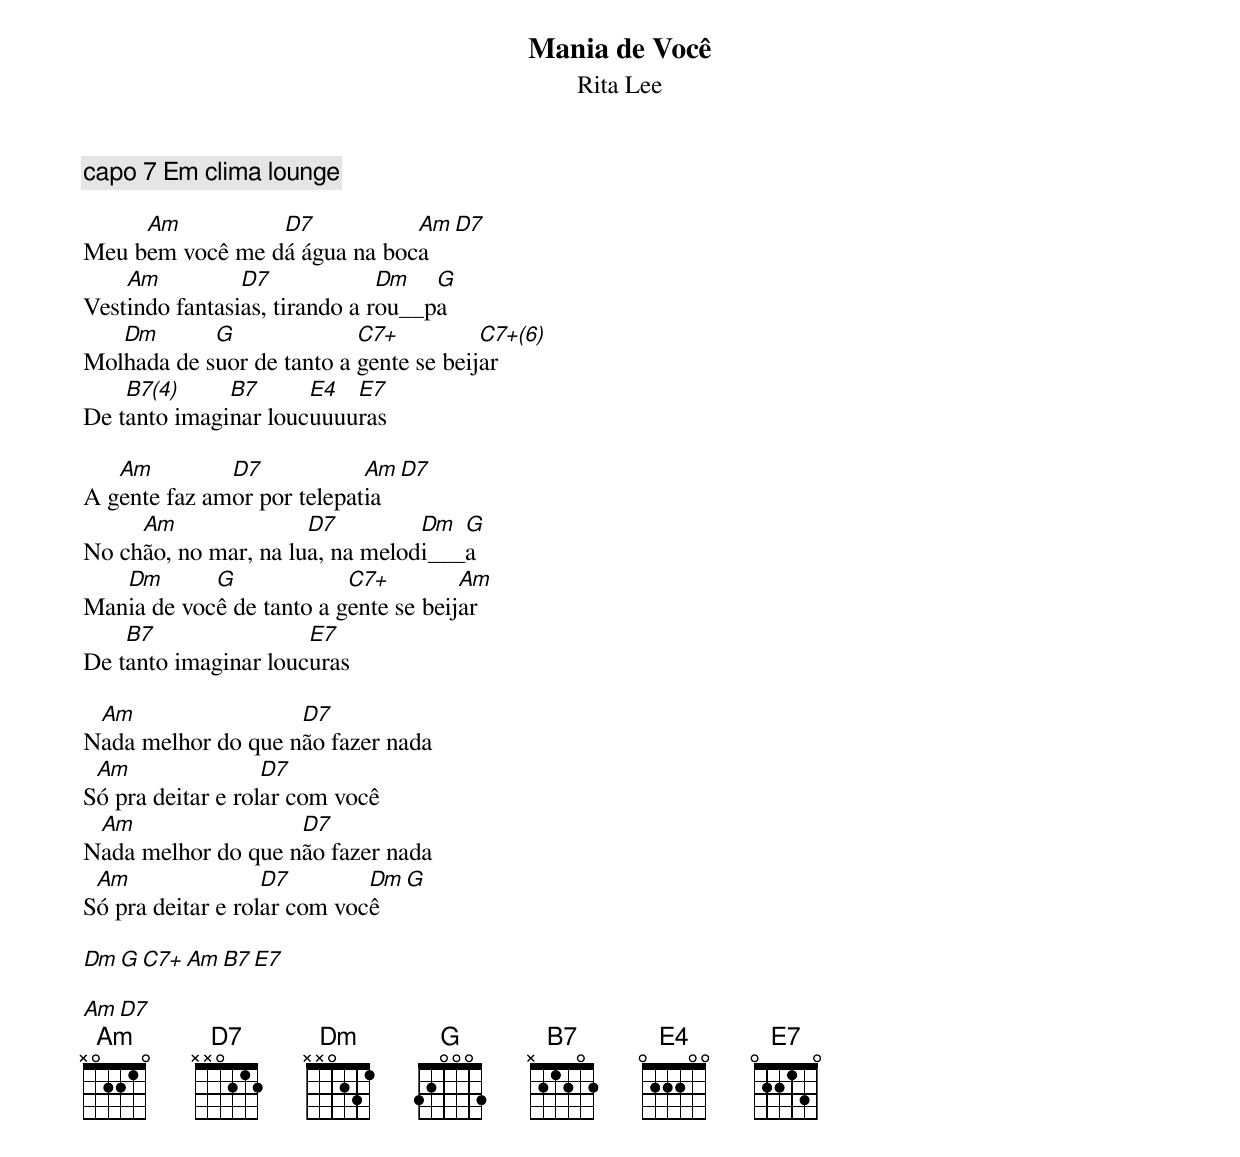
Mania de Você
Rita Lee


capo 7 Em clima lounge

     Am          D7           Am  D7
Meu bem você me dá água na boca
    Am          D7             Dm   G
Vestindo fantasias, tirando a rou__pa
   Dm       G              C7+          C7+(6)
Molhada de suor de tanto a gente se beijar
    B7(4)     B7      E4  E7
De tanto imaginar loucuuuuras

   Am         D7            Am  D7
A gente faz amor por telepatia
     Am               D7         Dm  G
No chão, no mar, na lua, na melodi___a
   Dm       G             C7+         Am
Mania de você de tanto a gente se beijar
    B7                E7
De tanto imaginar loucuras

 Am                 D7
Nada melhor do que não fazer nada
 Am                D7
Só pra deitar e rolar com você
 Am                 D7
Nada melhor do que não fazer nada
 Am                D7        Dm  G
Só pra deitar e rolar com você

Dm  G  C7+  Am B7  E7

Am  D7
